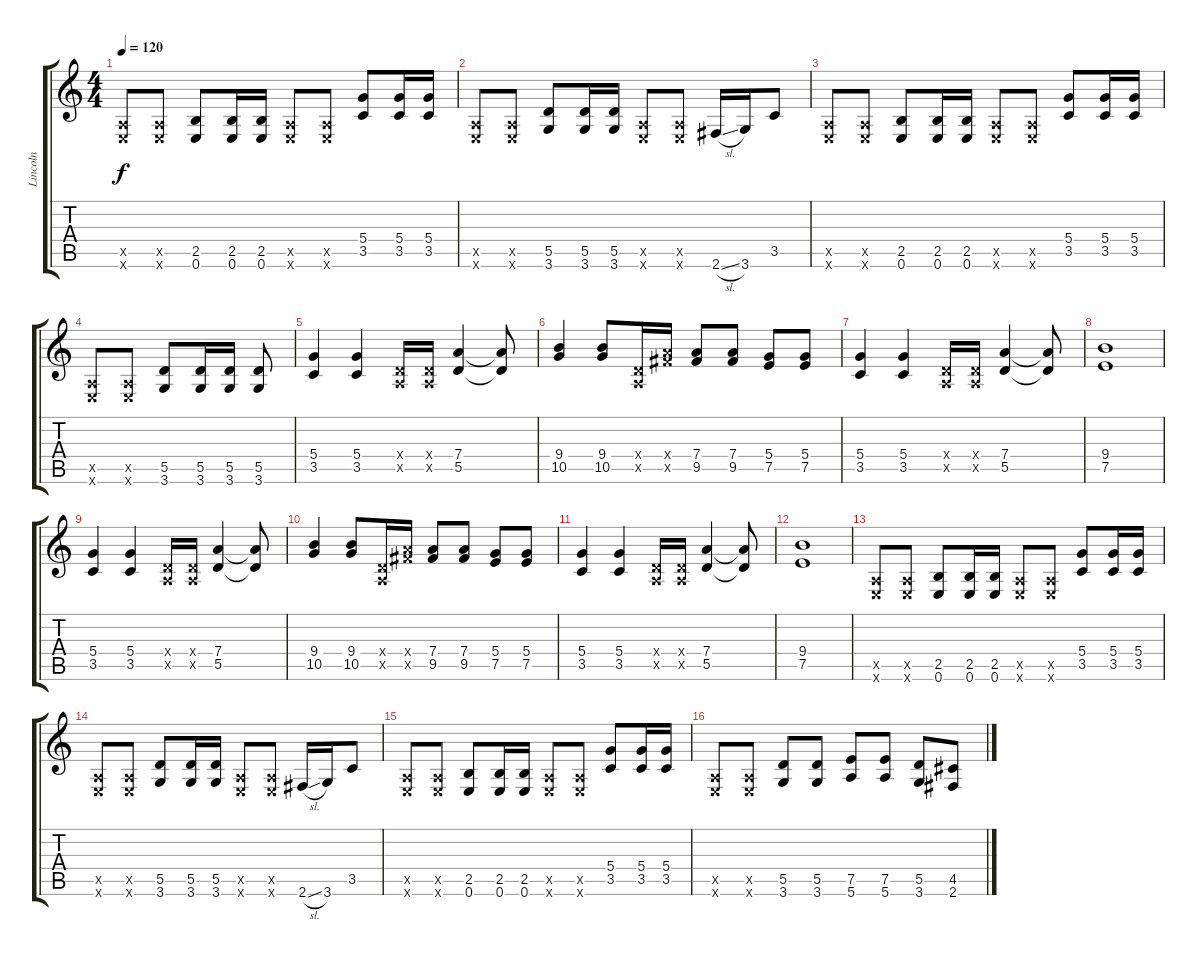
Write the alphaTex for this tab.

\track ("Lincoln" "Lincoln") {instrument overdrivenguitar}
\staff {score tabs}
\tuning (E4 B3 G3 D3 A2 E2) {hide}
\ts (4 4)
\tempo 120
\clef g2
\ks c
(0.5{x} 0.6{x}).8{dy f} (0.5{x} 0.6{x}).8 (2.5 0.6).8 (2.5 0.6).16 (2.5 0.6).16 (0.5{x} 0.6{x}).8 (0.5{x} 0.6{x}).8 (5.4 3.5).8 (5.4 3.5).16 (5.4 3.5).16 |
(0.5{x} 0.6{x}).8 (0.5{x} 0.6{x}).8 (5.5 3.6).8 (5.5 3.6).16 (5.5 3.6).16 (0.5{x} 0.6{x}).8 (0.5{x} 0.6{x}).8 2.6{sl}.16 3.6.16 3.5.8 |
(0.5{x} 0.6{x}).8 (0.5{x} 0.6{x}).8 (2.5 0.6).8 (2.5 0.6).16 (2.5 0.6).16 (0.5{x} 0.6{x}).8 (0.5{x} 0.6{x}).8 (5.4 3.5).8 (5.4 3.5).16 (5.4 3.5).16 |
(0.5{x} 0.6{x}).8 (0.5{x} 0.6{x}).8 (5.5 3.6).8 (5.5 3.6).16 (5.5 3.6).16 (5.5 3.6).8 |
(5.4 3.5).4 (5.4 3.5).4 (0.4{x} 0.5{x}).16 (0.4{x} 0.5{x}).16 (7.4 5.5).4 (7.4{t} 5.5{t}).8 |
(9.4 10.5).4 (9.4 10.5).8 (0.4{x} 0.5{x}).16 (7.4{x} 9.5{x}).16 (7.4 9.5).8 (7.4 9.5).8 (5.4 7.5).8 (5.4 7.5).8 |
(5.4 3.5).4 (5.4 3.5).4 (0.4{x} 0.5{x}).16 (0.4{x} 0.5{x}).16 (7.4 5.5).4 (7.4{t} 5.5{t}).8 |
(9.4 7.5).1 |
(5.4 3.5).4 (5.4 3.5).4 (0.4{x} 0.5{x}).16 (0.4{x} 0.5{x}).16 (7.4 5.5).4 (7.4{t} 5.5{t}).8 |
(9.4 10.5).4 (9.4 10.5).8 (0.4{x} 0.5{x}).16 (7.4{x} 9.5{x}).16 (7.4 9.5).8 (7.4 9.5).8 (5.4 7.5).8 (5.4 7.5).8 |
(5.4 3.5).4 (5.4 3.5).4 (0.4{x} 0.5{x}).16 (0.4{x} 0.5{x}).16 (7.4 5.5).4 (7.4{t} 5.5{t}).8 |
(9.4 7.5).1 |
(0.5{x} 0.6{x}).8 (0.5{x} 0.6{x}).8 (2.5 0.6).8 (2.5 0.6).16 (2.5 0.6).16 (0.5{x} 0.6{x}).8 (0.5{x} 0.6{x}).8 (5.4 3.5).8 (5.4 3.5).16 (5.4 3.5).16 |
(0.5{x} 0.6{x}).8 (0.5{x} 0.6{x}).8 (5.5 3.6).8 (5.5 3.6).16 (5.5 3.6).16 (0.5{x} 0.6{x}).8 (0.5{x} 0.6{x}).8 2.6{sl}.16 3.6.16 3.5.8 |
(0.5{x} 0.6{x}).8 (0.5{x} 0.6{x}).8 (2.5 0.6).8 (2.5 0.6).16 (2.5 0.6).16 (0.5{x} 0.6{x}).8 (0.5{x} 0.6{x}).8 (5.4 3.5).8 (5.4 3.5).16 (5.4 3.5).16 |
(0.5{x} 0.6{x}).8 (0.5{x} 0.6{x}).8 (5.5 3.6).8 (5.5 3.6).8 (7.5 5.6).8 (7.5 5.6).8 (5.5 3.6).8 (4.5 2.6).8
